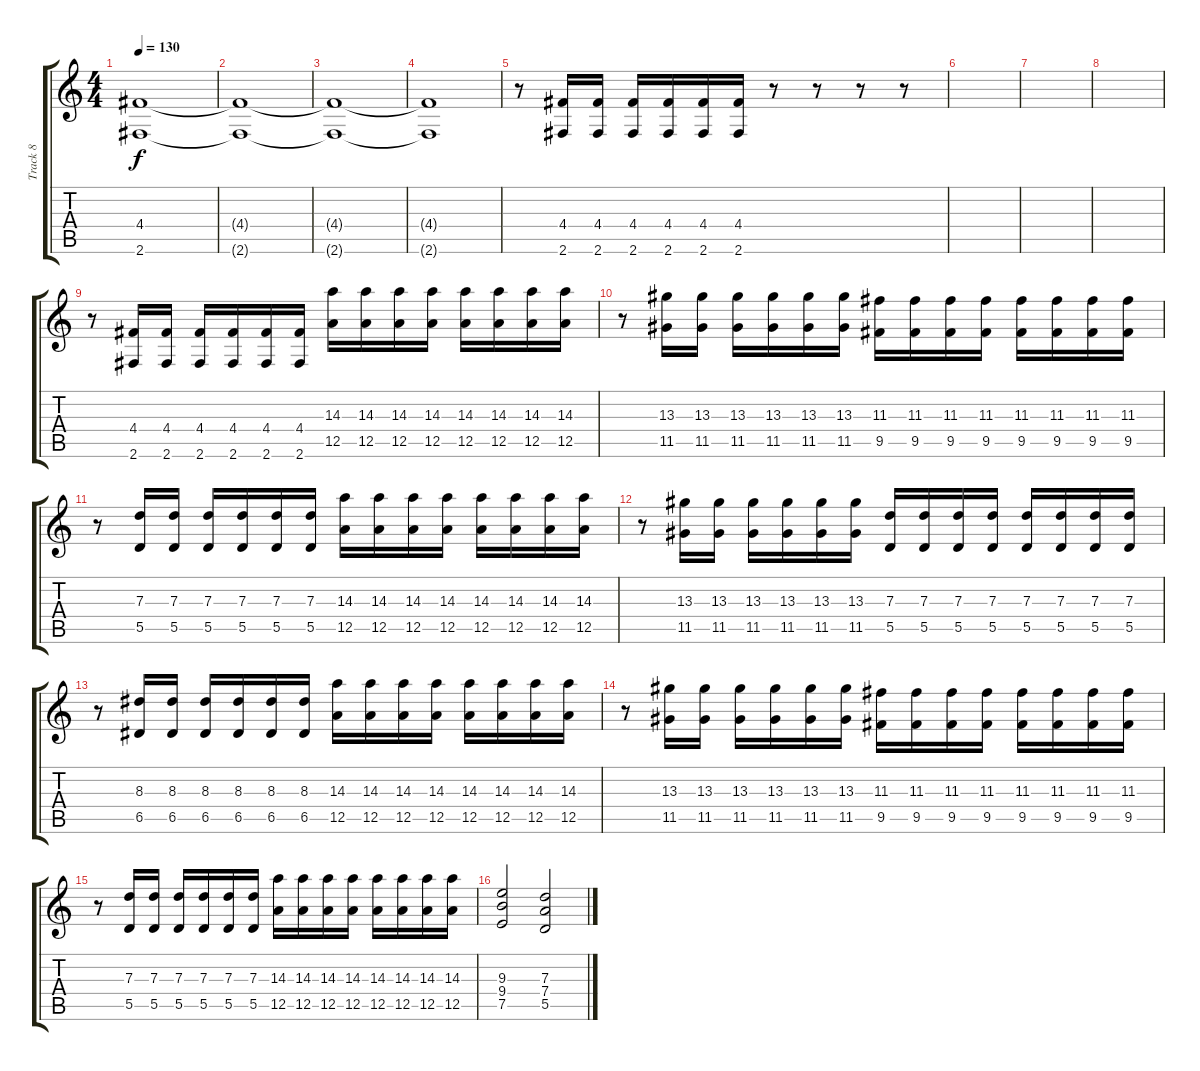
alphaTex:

\track ("Track 8" "Track 8") {instrument distortionguitar}
\staff {score tabs}
\tuning (E4 B3 G3 D3 A2 E2) {hide}
\ts (4 4)
\tempo 130
\clef g2
\ks c
(4.4 2.6).1{dy f} |
(4.4{t} 2.6{t}).1 |
(4.4{t} 2.6{t}).1 |
(4.4{t} 2.6{t}).1 |
r.8 (4.4 2.6).16 (4.4 2.6).16 (4.4 2.6).16 (4.4 2.6).16 (4.4 2.6).16 (4.4 2.6).16 r.8 r.8 r.8 r.8 |
|
|
|
r.8 (4.4 2.6).16 (4.4 2.6).16 (4.4 2.6).16 (4.4 2.6).16 (4.4 2.6).16 (4.4 2.6).16 (14.3 12.5).16 (14.3 12.5).16 (14.3 12.5).16 (14.3 12.5).16 (14.3 12.5).16 (14.3 12.5).16 (14.3 12.5).16 (14.3 12.5).16 |
r.8 (13.3 11.5).16 (13.3 11.5).16 (13.3 11.5).16 (13.3 11.5).16 (13.3 11.5).16 (13.3 11.5).16 (11.3 9.5).16 (11.3 9.5).16 (11.3 9.5).16 (11.3 9.5).16 (11.3 9.5).16 (11.3 9.5).16 (11.3 9.5).16 (11.3 9.5).16 |
r.8 (7.3 5.5).16 (7.3 5.5).16 (7.3 5.5).16 (7.3 5.5).16 (7.3 5.5).16 (7.3 5.5).16 (14.3 12.5).16 (14.3 12.5).16 (14.3 12.5).16 (14.3 12.5).16 (14.3 12.5).16 (14.3 12.5).16 (14.3 12.5).16 (14.3 12.5).16 |
r.8 (13.3 11.5).16 (13.3 11.5).16 (13.3 11.5).16 (13.3 11.5).16 (13.3 11.5).16 (13.3 11.5).16 (7.3 5.5).16 (7.3 5.5).16 (7.3 5.5).16 (7.3 5.5).16 (7.3 5.5).16 (7.3 5.5).16 (7.3 5.5).16 (7.3 5.5).16 |
r.8 (8.3 6.5).16 (8.3 6.5).16 (8.3 6.5).16 (8.3 6.5).16 (8.3 6.5).16 (8.3 6.5).16 (14.3 12.5).16 (14.3 12.5).16 (14.3 12.5).16 (14.3 12.5).16 (14.3 12.5).16 (14.3 12.5).16 (14.3 12.5).16 (14.3 12.5).16 |
r.8 (13.3 11.5).16 (13.3 11.5).16 (13.3 11.5).16 (13.3 11.5).16 (13.3 11.5).16 (13.3 11.5).16 (11.3 9.5).16 (11.3 9.5).16 (11.3 9.5).16 (11.3 9.5).16 (11.3 9.5).16 (11.3 9.5).16 (11.3 9.5).16 (11.3 9.5).16 |
r.8 (7.3 5.5).16 (7.3 5.5).16 (7.3 5.5).16 (7.3 5.5).16 (7.3 5.5).16 (7.3 5.5).16 (14.3 12.5).16 (14.3 12.5).16 (14.3 12.5).16 (14.3 12.5).16 (14.3 12.5).16 (14.3 12.5).16 (14.3 12.5).16 (14.3 12.5).16 |
(9.3 9.4 7.5).2 (7.3 7.4 5.5).2
